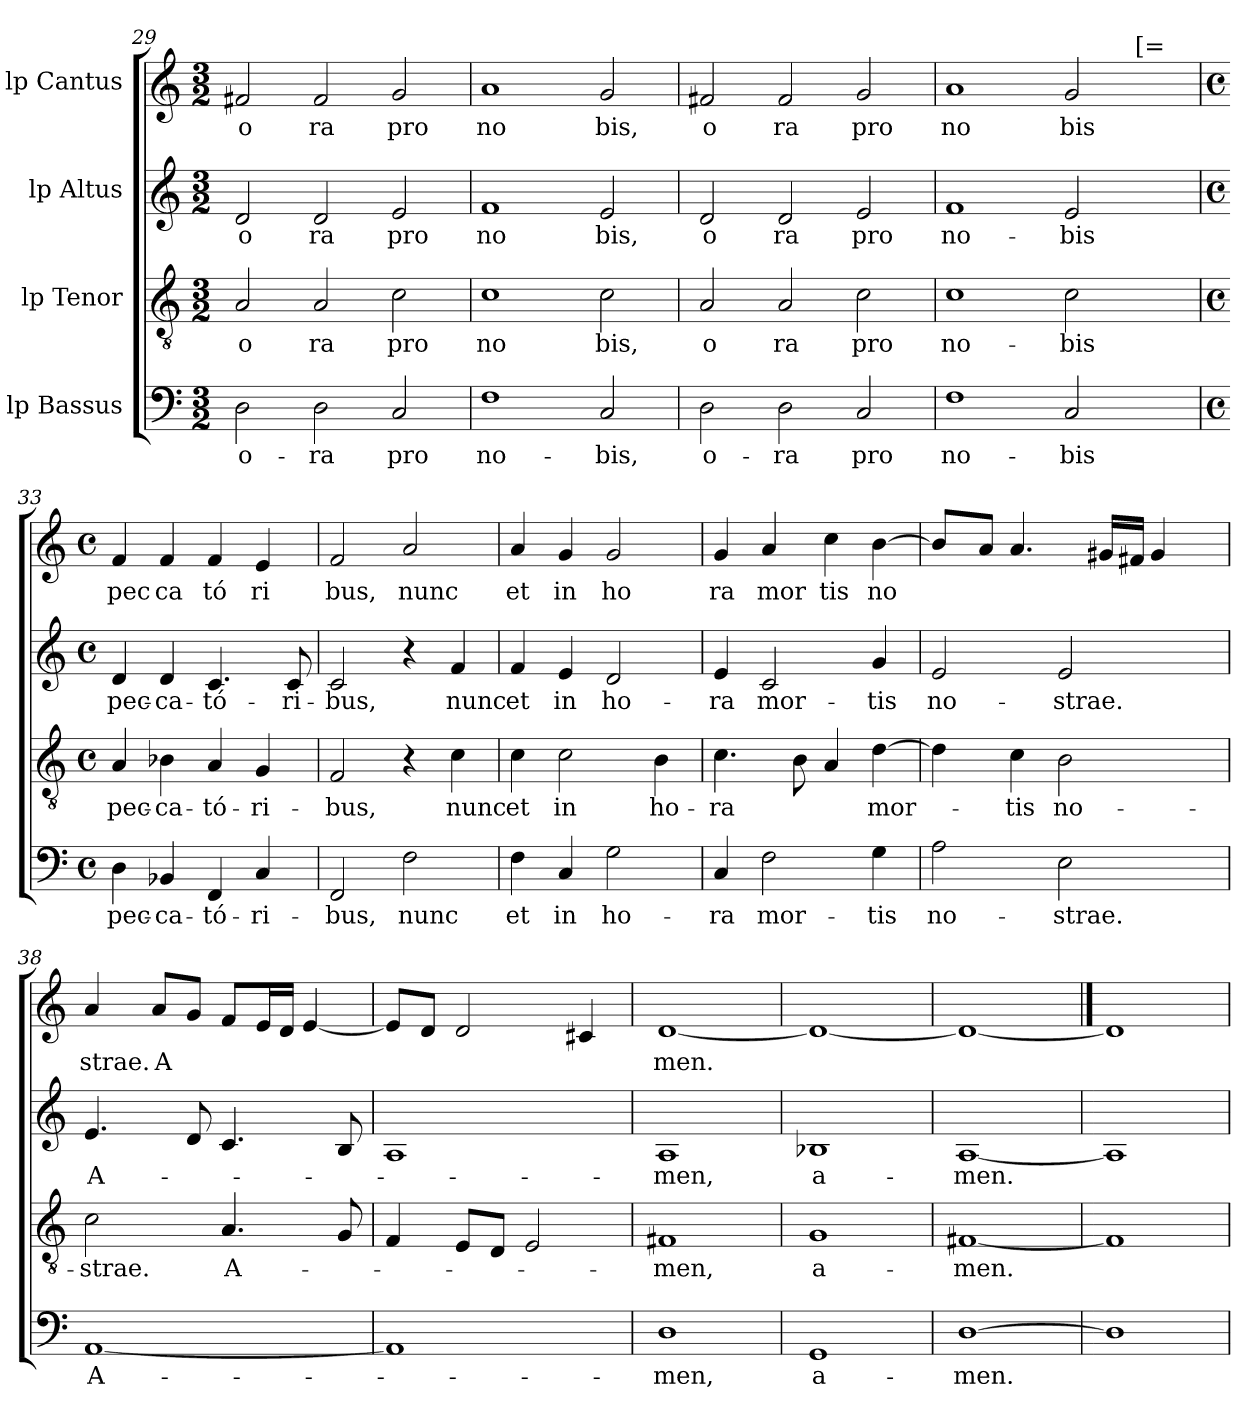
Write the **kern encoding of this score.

**kern	**text	**kern	**text	**kern	**text	**kern	**text
*part4	*part4	*part3	*part3	*part2	*part2	*part1	*part1
*staff4	*staff4	*staff3	*staff3	*staff2	*staff2	*staff1	*staff1
*I"lp Bassus	*	*I"lp Tenor	*	*I"lp Altus	*	*I"lp Cantus	*
*clefF4	*	*clefGv2	*	*clefG2	*	*clefG2	*
*M3/2	*	*M3/2	*	*M3/2	*	*M3/2	*
=29	=29	=29	=29	=29	=29	=29	=29
!	!LO:LY:b:cj	!	!LO:LY:b:cj	!	!LO:LY:b:cj	!	!LO:LY:b:cj
2D\	o-	2A/	o	2d/	o	2f#X/	o
!	!LO:LY:b:cj	!	!LO:LY:b:cj	!	!LO:LY:b:cj	!	!LO:LY:b:cj
2D\	-ra	2A/	ra	2d/	ra	2f#/	ra
!	!LO:LY:b:cj	!	!LO:LY:b:cj	!	!LO:LY:b:cj	!	!LO:LY:b:cj
2C/	pro	2c\	pro	2e/	pro	2g/	pro
=30	=30	=30	=30	=30	=30	=30	=30
!	!LO:LY:b:cj	!	!LO:LY:b:cj	!	!LO:LY:b:cj	!	!LO:LY:b:cj
1F	no-	1c	no	1f	no	1a	no
!	!LO:LY:b:cj	!	!LO:LY:b:cj	!	!LO:LY:b:cj	!	!LO:LY:b:cj
2C/	-bis,	2c\	bis,	2e/	bis,	2g/	bis,
=31	=31	=31	=31	=31	=31	=31	=31
!	!LO:LY:b:cj	!	!LO:LY:b:cj	!	!LO:LY:b:cj	!	!LO:LY:b:cj
2D\	o-	2A/	o	2d/	o	2f#X/	o
!	!LO:LY:b:cj	!	!LO:LY:b:cj	!	!LO:LY:b:cj	!	!LO:LY:b:cj
2D\	-ra	2A/	ra	2d/	ra	2f#/	ra
!	!LO:LY:b:cj	!	!LO:LY:b:cj	!	!LO:LY:b:cj	!	!LO:LY:b:cj
2C/	pro	2c\	pro	2e/	pro	2g/	pro
!!LO:LB:g=z
=32	=32	=32	=32	=32	=32	=32	=32
!	!LO:LY:b:cj	!	!LO:LY:b:cj	!	!LO:LY:b:cj	!	!LO:LY:b:cj
*	*	*	*	*	*	*^	*
1F	no-	1c	no-	1f	no-	1a	1ryy	no
!	!LO:LY:b:cj	!	!LO:LY:b:cj	!	!LO:LY:b:cj	!	!	!LO:LY:b:cj
2C/	-bis	2c\	-bis	2e/	-bis	2g/	4ryy	bis
.	.	.	.	.	.	.	32.ryy	.
!	!	!	!	!	!	!	!LO:TX:a:t=[=	!
.	.	.	.	.	.	.	8ryy	.
.	.	.	.	.	.	.	16ryy	.
.	.	.	.	.	.	.	64ryy	.
*	*	*	*	*	*	*v	*v	*
=33	=33	=33	=33	=33	=33	=33	=33
*M4/4	*	*M4/4	*	*M4/4	*	*M4/4	*
*met(c)	*	*met(c)	*	*met(c)	*	*met(c)	*
*	*	*	*	*	*	*^	*
!	!	!	!	!	!	!LO:TX:a:t=]	!	!
!	!LO:LY:b:cj	!	!LO:LY:b:cj	!	!LO:LY:b:cj	!	!	!LO:LY:b:cj
*	*	*	*	*	*	*v	*v	*
4D\	pec-	4A/	pec-	4d/	pec-	4f/	pec
!	!LO:LY:b:cj	!	!LO:LY:b:cj	!	!LO:LY:b:cj	!	!LO:LY:b:cj
4BB-X/	-ca-	4B-X\	-ca-	4d/	-ca-	4f/	ca
!	!LO:LY:b:cj	!	!LO:LY:b:cj	!	!LO:LY:b:cj	!	!LO:LY:b:cj
4FF/	-tó-	4A/	-tó-	4.c/	-tó-	4f/	tó
!	!LO:LY:b:cj	!	!LO:LY:b:cj	!	!	!	!LO:LY:b:cj
4C/	-ri-	4G/	-ri-	.	.	4e/	ri
!	!	!	!	!	!LO:LY:b:cj	!	!
.	.	.	.	8c/	-ri-	.	.
=34	=34	=34	=34	=34	=34	=34	=34
!	!LO:LY:b:cj	!	!LO:LY:b:cj	!	!LO:LY:b:cj	!	!LO:LY:b:cj
2FF/	-bus,	2F/	-bus,	2c/	-bus,	2f/	bus,
!	!LO:LY:b:cj	!	!	!	!	!	!LO:LY:b:cj
2F\	nunc	4r	.	4r	.	2a/	nunc
!	!	!	!LO:LY:b:cj	!	!LO:LY:b:cj	!	!
.	.	4c\	nunc	4f/	nunc	.	.
=35	=35	=35	=35	=35	=35	=35	=35
!	!LO:LY:b:cj	!	!LO:LY:b:cj	!	!LO:LY:b:cj	!	!LO:LY:b:cj
4F\	et	4c\	et	4f/	et	4a/	et
!	!LO:LY:b:cj	!	!LO:LY:b:cj	!	!LO:LY:b:cj	!	!LO:LY:b:cj
4C/	in	2c\	in	4e/	in	4g/	in
!	!LO:LY:b:cj	!	!	!	!LO:LY:b:cj	!	!LO:LY:b:cj
2G\	ho-	.	.	2d/	ho-	2g/	ho
!	!	!	!LO:LY:b:cj	!	!	!	!
.	.	4B\	ho-	.	.	.	.
=36	=36	=36	=36	=36	=36	=36	=36
!	!LO:LY:b:cj	!	!LO:LY:b:cj	!	!LO:LY:b:cj	!	!LO:LY:b:cj
4C/	-ra	4.c\	-ra	4e/	-ra	4g/	ra
!	!LO:LY:b:cj	!	!	!	!LO:LY:b:cj	!	!LO:LY:b:cj
2F\	mor-	.	.	2c/	mor-	4a/	mor
.	.	8B\	.	.	.	.	.
!	!	!	!	!	!	!	!LO:LY:b:cj
.	.	4A/	.	.	.	4cc\	tis
!	!LO:LY:b:cj	!	!LO:LY:b:cj	!	!LO:LY:b:cj	!	!LO:LY:b:cj
4G\	-tis	[>4d\	mor-	4g/	-tis	[>4b\	no
!!LO:LB:g=z
=37	=37	=37	=37	=37	=37	=37	=37
!	!LO:LY:b:cj	!	!	!	!LO:LY:b:cj	!	!
*	*	*^	*	*	*	*^	*
2A\	no-	4d\]	32.ryy	.	2e/	no-	8b/L]	16ryy	.
.	.	.	2ryy	.	.	.	.	.	.
.	.	.	.	.	.	.	.	2...ryy	.
.	.	.	.	.	.	.	8a/J	.	.
!	!	!	!	!LO:LY:b:cj	!	!	!	!	!
.	.	4c\	.	-tis	.	.	4.a/	.	.
!	!LO:LY:b:cj	!	!	!LO:LY:b:cj	!	!LO:LY:b:cj	!	!	!
2E\	-strae.	2B\	.	no-	2e/	-strae.	.	.	.
.	.	.	4ryy	.	.	.	.	.	.
.	.	.	.	.	.	.	16g#X/L	.	.
.	.	.	.	.	.	.	16f#X/J	.	.
.	.	.	.	.	.	.	4g#/	.	.
.	.	.	8ryy	.	.	.	.	.	.
.	.	.	16ryy	.	.	.	.	.	.
.	.	.	64ryy	.	.	.	.	.	.
=38	=38	=38	=38	=38	=38	=38	=38	=38	=38
!	!LO:LY:b:cj	!	!	!LO:LY:b:cj	!	!LO:LY:b:cj	!	!	!LO:LY:b:cj
*	*	*v	*v	*	*	*	*v	*v	*
[<1AA	A-	2c\	-strae.	4.e/	A-	4a/	strae.
!	!	!	!	!	!	!	!LO:LY:b:cj
.	.	.	.	.	.	8a/L	A
.	.	.	.	8d/	.	8g/J	.
!	!	!	!LO:LY:b:cj	!	!	!	!
.	.	4.A/	A-	4.c/	.	8f/L	.
.	.	.	.	.	.	16e/	.
.	.	.	.	.	.	16d/J	.
.	.	.	.	.	.	[<4e/	.
.	.	8G/	.	8B/	.	.	.
=39	=39	=39	=39	=39	=39	=39	=39
1AA]	.	4F/	.	1A	.	8e/L]	.
.	.	.	.	.	.	8d/J	.
.	.	8E/L	.	.	.	2d/	.
.	.	8D/J	.	.	.	.	.
.	.	2E/	.	.	.	.	.
.	.	.	.	.	.	4c#X/	.
=40	=40	=40	=40	=40	=40	=40	=40
!	!LO:LY:b:cj	!	!LO:LY:b:cj	!	!LO:LY:b:cj	!	!LO:LY:b:cj
1D	-men,	1F#X	-men,	1A	-men,	[<1d	men.
=41	=41	=41	=41	=41	=41	=41	=41
!	!LO:LY:b:cj	!	!LO:LY:b:cj	!	!LO:LY:b:cj	!	!
1GG	a-	1G	a-	1B-X	a-	1d_<	.
=42	=42	=42	=42	=42	=42	=42	=42
!	!LO:LY:b:cj	!	!LO:LY:b:cj	!	!LO:LY:b:cj	!	!
[1D	-men.	[1F#X	-men.	[1A	-men.	1d_	.
=43	==43	=43	==43	=43	==43	==43	==43
1D]	.	1F#]	.	1A]	.	1d]	.
=	=	=	=	=	=	=	=
*-	*-	*-	*-	*-	*-	*-	*-
